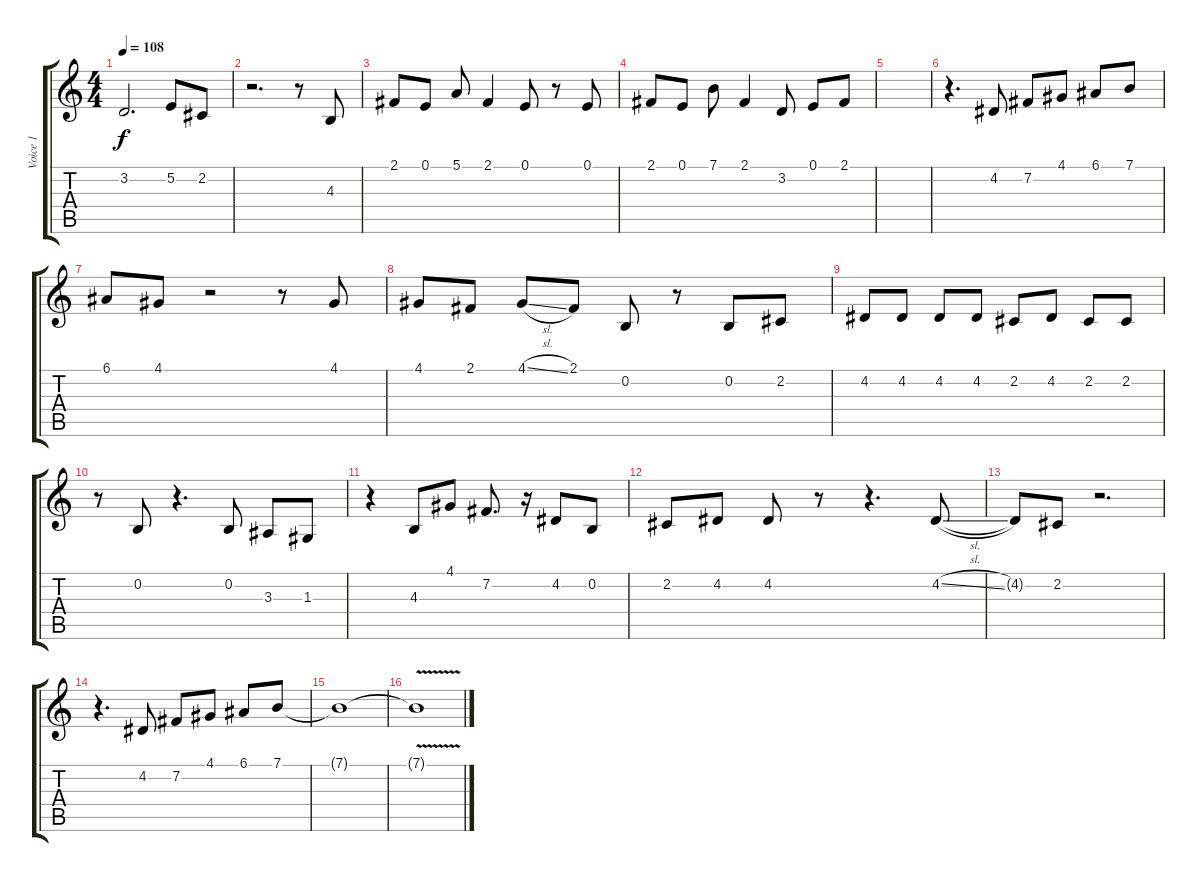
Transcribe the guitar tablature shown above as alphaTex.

\track ("Voice 1" "Voice 1") {instrument flute}
\staff {score tabs}
\tuning (E4 B3 G3 D3 A2 E2) {hide}
\ts (4 4)
\tempo 108
\clef g2
\ks c
3.2{t}.2{d dy f} 5.2.8 2.2.8 |
r.2{d} r.8 4.3.8 |
2.1.8 0.1.8 5.1.8 2.1.4 0.1.8 r.8 0.1.8 |
2.1.8 0.1.8 7.1.8 2.1.4 3.2.8 0.1.8 2.1.8 |
|
r.4{d} 4.2.8 7.2.8 4.1.8 6.1.8 7.1.8 |
6.1.8 4.1.8 r.2 r.8 4.1.8 |
4.1.8 2.1.8 4.1{sl}.8 2.1.8 0.2.8 r.8 0.2.8 2.2.8 |
4.2.8 4.2.8 4.2.8 4.2.8 2.2.8 4.2.8 2.2.8 2.2.8 |
r.8 0.2.8 r.4{d} 0.2.8 3.3.8 1.3.8 |
r.4 4.3.8 4.1.8 7.2.8{d} r.16 4.2.8 0.2.8 |
2.2.8 4.2.8 4.2.8 r.8 r.4{d} 4.2{sl}.8 |
4.2{t}.8 2.2.8 r.2{d} |
r.4{d} 4.2.8 7.2.8 4.1.8 6.1.8 7.1.8 |
7.1{t}.1 |
7.1{v t}.1
